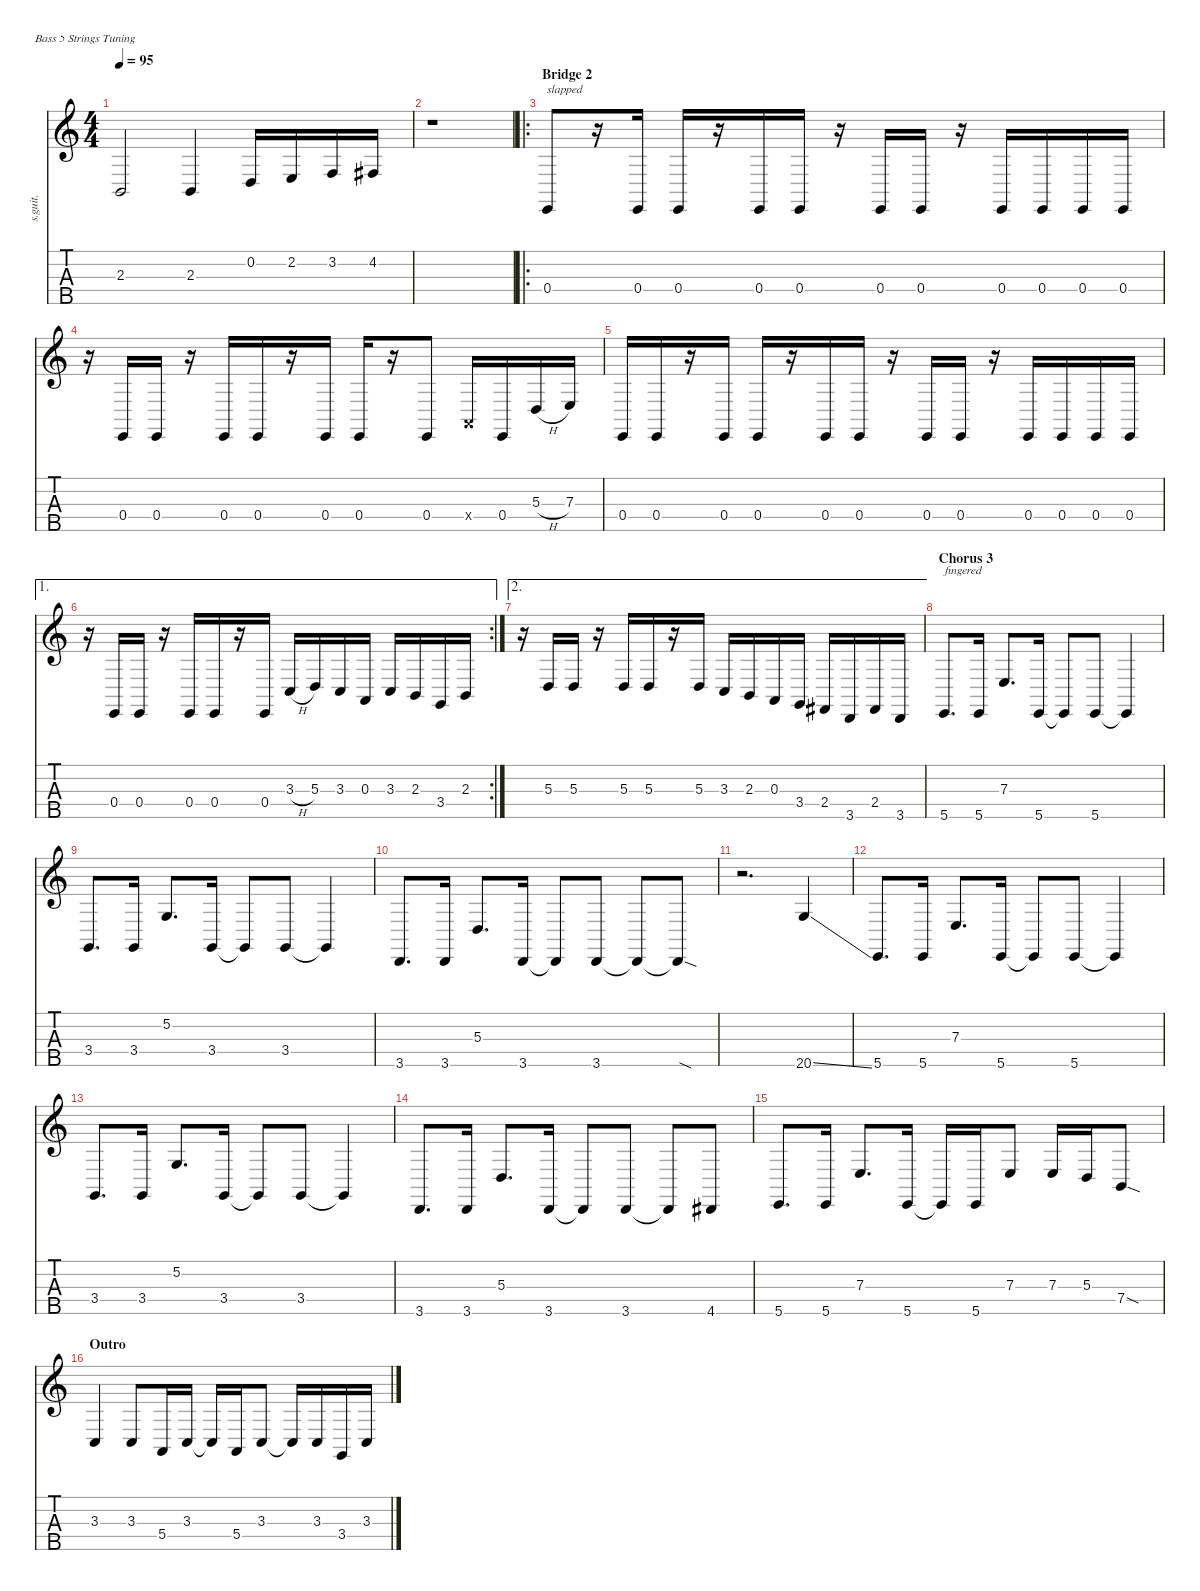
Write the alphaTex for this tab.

\defaultSystemsLayout 4
\hideDynamics
\bracketExtendMode nobrackets
\track ("Francesco DiCosmo" "s.guit.") {instrument electricbassfinger}
\staff {score tabs}
\tuning (G2 D2 A1 E1 B0)
\ts (4 4)
\tempo 95
\clef g2
\ks c
2.3.2{lyrics (0 "") lyrics (1 "") lyrics (2 "") lyrics (3 "") lyrics (4 "") dy f} 2.3.4{lyrics (0 "") lyrics (1 "") lyrics (2 "") lyrics (3 "") lyrics (4 "")} 0.2.16{lyrics (0 "") lyrics (1 "") lyrics (2 "") lyrics (3 "") lyrics (4 "")} 2.2.16{lyrics (0 "") lyrics (1 "") lyrics (2 "") lyrics (3 "") lyrics (4 "")} 3.2.16{lyrics (0 "") lyrics (1 "") lyrics (2 "") lyrics (3 "") lyrics (4 "")} 4.2{acc #}.16{lyrics (0 "") lyrics (1 "") lyrics (2 "") lyrics (3 "") lyrics (4 "")} |
r.1 |
\ro
\section ("" "Bridge 2")
0.4.8{txt "slapped" lyrics (0 "") lyrics (1 "") lyrics (2 "") lyrics (3 "") lyrics (4 "")} r.16 0.4.16{lyrics (0 "") lyrics (1 "") lyrics (2 "") lyrics (3 "") lyrics (4 "")} 0.4.16{lyrics (0 "") lyrics (1 "") lyrics (2 "") lyrics (3 "") lyrics (4 "")} r.16 0.4.16{lyrics (0 "") lyrics (1 "") lyrics (2 "") lyrics (3 "") lyrics (4 "")} 0.4.16{lyrics (0 "") lyrics (1 "") lyrics (2 "") lyrics (3 "") lyrics (4 "")} r.16 0.4.16{lyrics (0 "") lyrics (1 "") lyrics (2 "") lyrics (3 "") lyrics (4 "")} 0.4.16{lyrics (0 "") lyrics (1 "") lyrics (2 "") lyrics (3 "") lyrics (4 "")} r.16 0.4.16{lyrics (0 "") lyrics (1 "") lyrics (2 "") lyrics (3 "") lyrics (4 "")} 0.4.16{lyrics (0 "") lyrics (1 "") lyrics (2 "") lyrics (3 "") lyrics (4 "")} 0.4.16{lyrics (0 "") lyrics (1 "") lyrics (2 "") lyrics (3 "") lyrics (4 "")} 0.4.16{lyrics (0 "") lyrics (1 "") lyrics (2 "") lyrics (3 "") lyrics (4 "")} |
r.16 0.4.16{lyrics (0 "") lyrics (1 "") lyrics (2 "") lyrics (3 "") lyrics (4 "")} 0.4.16{lyrics (0 "") lyrics (1 "") lyrics (2 "") lyrics (3 "") lyrics (4 "")} r.16 0.4.16{lyrics (0 "") lyrics (1 "") lyrics (2 "") lyrics (3 "") lyrics (4 "")} 0.4.16{lyrics (0 "") lyrics (1 "") lyrics (2 "") lyrics (3 "") lyrics (4 "")} r.16 0.4.16{lyrics (0 "") lyrics (1 "") lyrics (2 "") lyrics (3 "") lyrics (4 "")} 0.4.16{lyrics (0 "") lyrics (1 "") lyrics (2 "") lyrics (3 "") lyrics (4 "")} r.16 0.4.8{lyrics (0 "") lyrics (1 "") lyrics (2 "") lyrics (3 "") lyrics (4 "")} 5.4{x}.16{lyrics (0 "") lyrics (1 "") lyrics (2 "") lyrics (3 "") lyrics (4 "")} 0.4.16{lyrics (0 "") lyrics (1 "") lyrics (2 "") lyrics (3 "") lyrics (4 "")} 5.3{h}.16{lyrics (0 "") lyrics (1 "") lyrics (2 "") lyrics (3 "") lyrics (4 "")} 7.3.16{lyrics (0 "") lyrics (1 "") lyrics (2 "") lyrics (3 "") lyrics (4 "")} |
0.4.16{lyrics (0 "") lyrics (1 "") lyrics (2 "") lyrics (3 "") lyrics (4 "")} 0.4.16{lyrics (0 "") lyrics (1 "") lyrics (2 "") lyrics (3 "") lyrics (4 "")} r.16 0.4.16{lyrics (0 "") lyrics (1 "") lyrics (2 "") lyrics (3 "") lyrics (4 "")} 0.4.16{lyrics (0 "") lyrics (1 "") lyrics (2 "") lyrics (3 "") lyrics (4 "")} r.16 0.4.16{lyrics (0 "") lyrics (1 "") lyrics (2 "") lyrics (3 "") lyrics (4 "")} 0.4.16{lyrics (0 "") lyrics (1 "") lyrics (2 "") lyrics (3 "") lyrics (4 "")} r.16 0.4.16{lyrics (0 "") lyrics (1 "") lyrics (2 "") lyrics (3 "") lyrics (4 "")} 0.4.16{lyrics (0 "") lyrics (1 "") lyrics (2 "") lyrics (3 "") lyrics (4 "")} r.16 0.4.16{lyrics (0 "") lyrics (1 "") lyrics (2 "") lyrics (3 "") lyrics (4 "")} 0.4.16{lyrics (0 "") lyrics (1 "") lyrics (2 "") lyrics (3 "") lyrics (4 "")} 0.4.16{lyrics (0 "") lyrics (1 "") lyrics (2 "") lyrics (3 "") lyrics (4 "")} 0.4.16{lyrics (0 "") lyrics (1 "") lyrics (2 "") lyrics (3 "") lyrics (4 "")} |
\ae 1
\rc 2
r.16 0.4.16{lyrics (0 "") lyrics (1 "") lyrics (2 "") lyrics (3 "") lyrics (4 "")} 0.4.16{lyrics (0 "") lyrics (1 "") lyrics (2 "") lyrics (3 "") lyrics (4 "")} r.16 0.4.16{lyrics (0 "") lyrics (1 "") lyrics (2 "") lyrics (3 "") lyrics (4 "")} 0.4.16{lyrics (0 "") lyrics (1 "") lyrics (2 "") lyrics (3 "") lyrics (4 "")} r.16 0.4.16{lyrics (0 "") lyrics (1 "") lyrics (2 "") lyrics (3 "") lyrics (4 "")} 3.3{h}.16{lyrics (0 "") lyrics (1 "") lyrics (2 "") lyrics (3 "") lyrics (4 "")} 5.3.16{lyrics (0 "") lyrics (1 "") lyrics (2 "") lyrics (3 "") lyrics (4 "")} 3.3.16{lyrics (0 "") lyrics (1 "") lyrics (2 "") lyrics (3 "") lyrics (4 "")} 0.3.16{lyrics (0 "") lyrics (1 "") lyrics (2 "") lyrics (3 "") lyrics (4 "")} 3.3.16{lyrics (0 "") lyrics (1 "") lyrics (2 "") lyrics (3 "") lyrics (4 "")} 2.3.16{lyrics (0 "") lyrics (1 "") lyrics (2 "") lyrics (3 "") lyrics (4 "")} 3.4.16{lyrics (0 "") lyrics (1 "") lyrics (2 "") lyrics (3 "") lyrics (4 "")} 2.3.16{lyrics (0 "") lyrics (1 "") lyrics (2 "") lyrics (3 "") lyrics (4 "")} |
\ae 2
r.16 5.3.16{lyrics (0 "") lyrics (1 "") lyrics (2 "") lyrics (3 "") lyrics (4 "")} 5.3.16{lyrics (0 "") lyrics (1 "") lyrics (2 "") lyrics (3 "") lyrics (4 "")} r.16 5.3.16{lyrics (0 "") lyrics (1 "") lyrics (2 "") lyrics (3 "") lyrics (4 "")} 5.3.16{lyrics (0 "") lyrics (1 "") lyrics (2 "") lyrics (3 "") lyrics (4 "")} r.16 5.3.16{lyrics (0 "") lyrics (1 "") lyrics (2 "") lyrics (3 "") lyrics (4 "")} 3.3.16{lyrics (0 "") lyrics (1 "") lyrics (2 "") lyrics (3 "") lyrics (4 "")} 2.3.16{lyrics (0 "") lyrics (1 "") lyrics (2 "") lyrics (3 "") lyrics (4 "")} 0.3.16{lyrics (0 "") lyrics (1 "") lyrics (2 "") lyrics (3 "") lyrics (4 "")} 3.4.16{lyrics (0 "") lyrics (1 "") lyrics (2 "") lyrics (3 "") lyrics (4 "")} 2.4{acc #}.16{lyrics (0 "") lyrics (1 "") lyrics (2 "") lyrics (3 "") lyrics (4 "")} 3.5.16{lyrics (0 "") lyrics (1 "") lyrics (2 "") lyrics (3 "") lyrics (4 "")} 2.4{acc #}.16{lyrics (0 "") lyrics (1 "") lyrics (2 "") lyrics (3 "") lyrics (4 "")} 3.5.16{lyrics (0 "") lyrics (1 "") lyrics (2 "") lyrics (3 "") lyrics (4 "")} |
\section ("" "Chorus 3")
5.5.8{d txt "fingered" lyrics (0 "") lyrics (1 "") lyrics (2 "") lyrics (3 "") lyrics (4 "")} 5.5.16{lyrics (0 "") lyrics (1 "") lyrics (2 "") lyrics (3 "") lyrics (4 "")} 7.3.8{d lyrics (0 "") lyrics (1 "") lyrics (2 "") lyrics (3 "") lyrics (4 "")} 5.5.16{lyrics (0 "") lyrics (1 "") lyrics (2 "") lyrics (3 "") lyrics (4 "")} 5.5{t}.8{lyrics (0 "") lyrics (1 "") lyrics (2 "") lyrics (3 "") lyrics (4 "")} 5.5.8{lyrics (0 "") lyrics (1 "") lyrics (2 "") lyrics (3 "") lyrics (4 "")} 5.5{t}.4{lyrics (0 "") lyrics (1 "") lyrics (2 "") lyrics (3 "") lyrics (4 "")} |
3.4.8{d lyrics (0 "") lyrics (1 "") lyrics (2 "") lyrics (3 "") lyrics (4 "")} 3.4.16{lyrics (0 "") lyrics (1 "") lyrics (2 "") lyrics (3 "") lyrics (4 "")} 5.2.8{d lyrics (0 "") lyrics (1 "") lyrics (2 "") lyrics (3 "") lyrics (4 "")} 3.4.16{lyrics (0 "") lyrics (1 "") lyrics (2 "") lyrics (3 "") lyrics (4 "")} 3.4{t}.8{lyrics (0 "") lyrics (1 "") lyrics (2 "") lyrics (3 "") lyrics (4 "")} 3.4.8{lyrics (0 "") lyrics (1 "") lyrics (2 "") lyrics (3 "") lyrics (4 "")} 3.4{t}.4{lyrics (0 "") lyrics (1 "") lyrics (2 "") lyrics (3 "") lyrics (4 "")} |
3.5.8{d lyrics (0 "") lyrics (1 "") lyrics (2 "") lyrics (3 "") lyrics (4 "")} 3.5.16{lyrics (0 "") lyrics (1 "") lyrics (2 "") lyrics (3 "") lyrics (4 "")} 5.3.8{d lyrics (0 "") lyrics (1 "") lyrics (2 "") lyrics (3 "") lyrics (4 "")} 3.5.16{lyrics (0 "") lyrics (1 "") lyrics (2 "") lyrics (3 "") lyrics (4 "")} 3.5{t}.8{lyrics (0 "") lyrics (1 "") lyrics (2 "") lyrics (3 "") lyrics (4 "")} 3.5.8{lyrics (0 "") lyrics (1 "") lyrics (2 "") lyrics (3 "") lyrics (4 "")} 3.5{t}.8{lyrics (0 "") lyrics (1 "") lyrics (2 "") lyrics (3 "") lyrics (4 "")} 3.5{sod t}.8{lyrics (0 "") lyrics (1 "") lyrics (2 "") lyrics (3 "") lyrics (4 "")} |
r.2{d} 20.5{ss}.4{lyrics (0 "") lyrics (1 "") lyrics (2 "") lyrics (3 "") lyrics (4 "")} |
5.5.8{d lyrics (0 "") lyrics (1 "") lyrics (2 "") lyrics (3 "") lyrics (4 "")} 5.5.16{lyrics (0 "") lyrics (1 "") lyrics (2 "") lyrics (3 "") lyrics (4 "")} 7.3.8{d lyrics (0 "") lyrics (1 "") lyrics (2 "") lyrics (3 "") lyrics (4 "")} 5.5.16{lyrics (0 "") lyrics (1 "") lyrics (2 "") lyrics (3 "") lyrics (4 "")} 5.5{t}.8{lyrics (0 "") lyrics (1 "") lyrics (2 "") lyrics (3 "") lyrics (4 "")} 5.5.8{lyrics (0 "") lyrics (1 "") lyrics (2 "") lyrics (3 "") lyrics (4 "")} 5.5{t}.4{lyrics (0 "") lyrics (1 "") lyrics (2 "") lyrics (3 "") lyrics (4 "")} |
3.4.8{d lyrics (0 "") lyrics (1 "") lyrics (2 "") lyrics (3 "") lyrics (4 "")} 3.4.16{lyrics (0 "") lyrics (1 "") lyrics (2 "") lyrics (3 "") lyrics (4 "")} 5.2.8{d lyrics (0 "") lyrics (1 "") lyrics (2 "") lyrics (3 "") lyrics (4 "")} 3.4.16{lyrics (0 "") lyrics (1 "") lyrics (2 "") lyrics (3 "") lyrics (4 "")} 3.4{t}.8{lyrics (0 "") lyrics (1 "") lyrics (2 "") lyrics (3 "") lyrics (4 "")} 3.4.8{lyrics (0 "") lyrics (1 "") lyrics (2 "") lyrics (3 "") lyrics (4 "")} 3.4{t}.4{lyrics (0 "") lyrics (1 "") lyrics (2 "") lyrics (3 "") lyrics (4 "")} |
3.5.8{d lyrics (0 "") lyrics (1 "") lyrics (2 "") lyrics (3 "") lyrics (4 "")} 3.5.16{lyrics (0 "") lyrics (1 "") lyrics (2 "") lyrics (3 "") lyrics (4 "")} 5.3.8{d lyrics (0 "") lyrics (1 "") lyrics (2 "") lyrics (3 "") lyrics (4 "")} 3.5.16{lyrics (0 "") lyrics (1 "") lyrics (2 "") lyrics (3 "") lyrics (4 "")} 3.5{t}.8{lyrics (0 "") lyrics (1 "") lyrics (2 "") lyrics (3 "") lyrics (4 "")} 3.5.8{lyrics (0 "") lyrics (1 "") lyrics (2 "") lyrics (3 "") lyrics (4 "")} 3.5{t}.8{lyrics (0 "") lyrics (1 "") lyrics (2 "") lyrics (3 "") lyrics (4 "")} 4.5{acc #}.8{lyrics (0 "") lyrics (1 "") lyrics (2 "") lyrics (3 "") lyrics (4 "")} |
5.5.8{d lyrics (0 "") lyrics (1 "") lyrics (2 "") lyrics (3 "") lyrics (4 "")} 5.5.16{lyrics (0 "") lyrics (1 "") lyrics (2 "") lyrics (3 "") lyrics (4 "")} 7.3.8{d lyrics (0 "") lyrics (1 "") lyrics (2 "") lyrics (3 "") lyrics (4 "")} 5.5.16{lyrics (0 "") lyrics (1 "") lyrics (2 "") lyrics (3 "") lyrics (4 "")} 5.5{t}.16{lyrics (0 "") lyrics (1 "") lyrics (2 "") lyrics (3 "") lyrics (4 "")} 5.5.16{lyrics (0 "") lyrics (1 "") lyrics (2 "") lyrics (3 "") lyrics (4 "")} 7.3.8{lyrics (0 "") lyrics (1 "") lyrics (2 "") lyrics (3 "") lyrics (4 "")} 7.3.16{lyrics (0 "") lyrics (1 "") lyrics (2 "") lyrics (3 "") lyrics (4 "")} 5.3.16{lyrics (0 "") lyrics (1 "") lyrics (2 "") lyrics (3 "") lyrics (4 "")} 7.4{sod}.8{lyrics (0 "") lyrics (1 "") lyrics (2 "") lyrics (3 "") lyrics (4 "")} |
\section ("" "Outro")
3.3.4{lyrics (0 "") lyrics (1 "") lyrics (2 "") lyrics (3 "") lyrics (4 "")} 3.3.8{lyrics (0 "") lyrics (1 "") lyrics (2 "") lyrics (3 "") lyrics (4 "")} 5.4.16{lyrics (0 "") lyrics (1 "") lyrics (2 "") lyrics (3 "") lyrics (4 "")} 3.3.16{lyrics (0 "") lyrics (1 "") lyrics (2 "") lyrics (3 "") lyrics (4 "")} 3.3{t}.16{lyrics (0 "") lyrics (1 "") lyrics (2 "") lyrics (3 "") lyrics (4 "")} 5.4.16{lyrics (0 "") lyrics (1 "") lyrics (2 "") lyrics (3 "") lyrics (4 "")} 3.3.8{lyrics (0 "") lyrics (1 "") lyrics (2 "") lyrics (3 "") lyrics (4 "")} 3.3{t}.16{lyrics (0 "") lyrics (1 "") lyrics (2 "") lyrics (3 "") lyrics (4 "")} 3.3.16{lyrics (0 "") lyrics (1 "") lyrics (2 "") lyrics (3 "") lyrics (4 "")} 3.4.16{lyrics (0 "") lyrics (1 "") lyrics (2 "") lyrics (3 "") lyrics (4 "")} 3.3.16{lyrics (0 "") lyrics (1 "") lyrics (2 "") lyrics (3 "") lyrics (4 "")}
